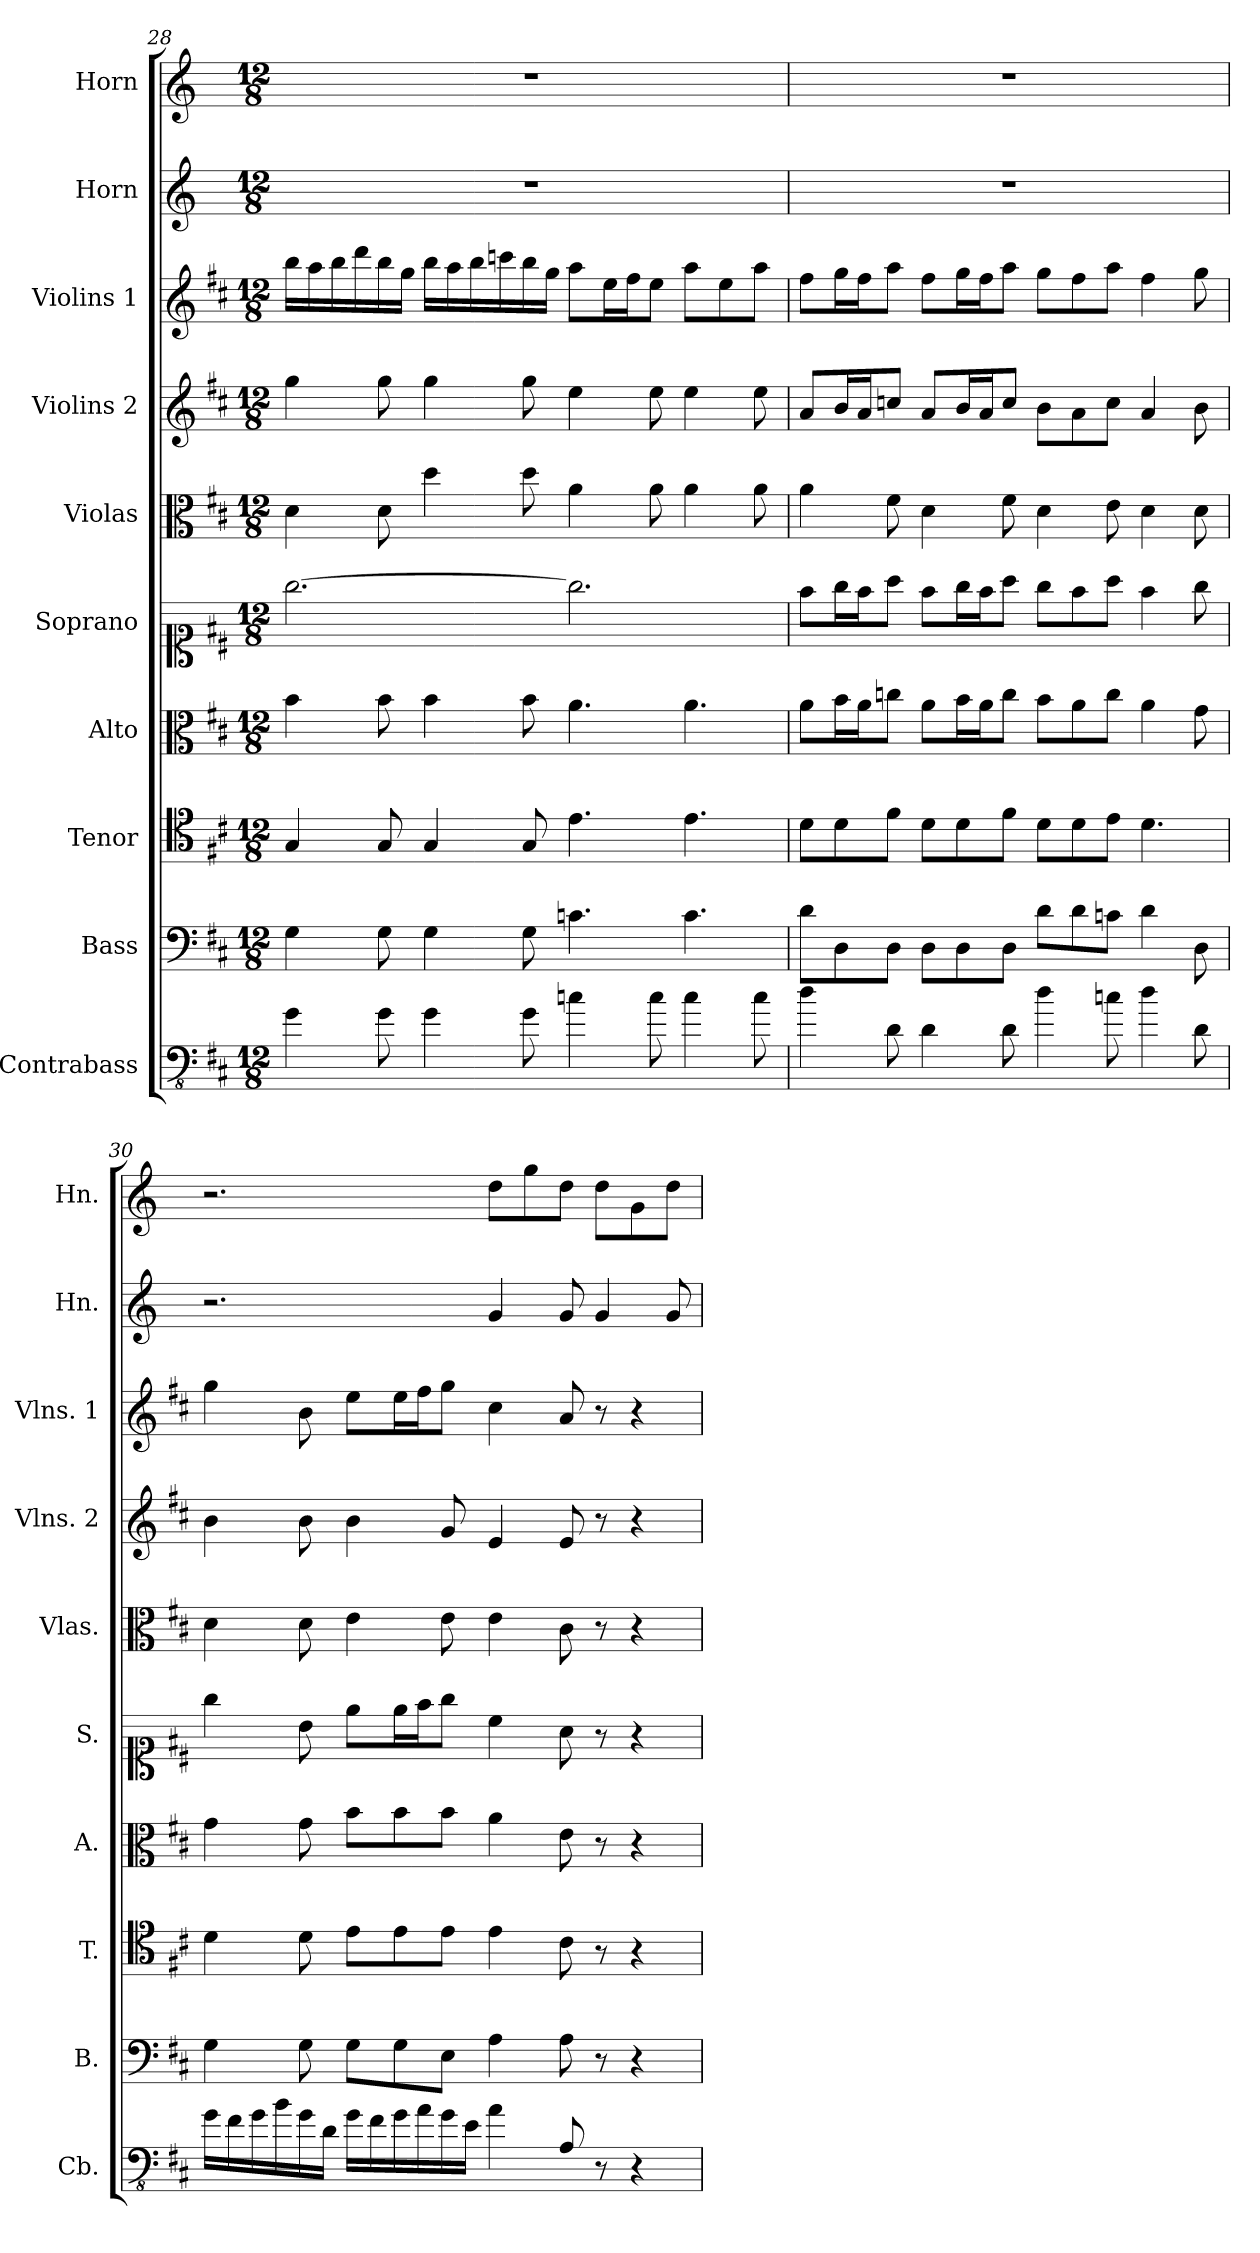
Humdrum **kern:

**kern	**kern	**kern	**kern	**kern	**kern	**kern	**kern	**kern	**kern
*part10	*part9	*part8	*part7	*part6	*part5	*part4	*part3	*part2	*part1
*staff10	*staff9	*staff8	*staff7	*staff6	*staff5	*staff4	*staff3	*staff2	*staff1
*I"Contrabass	*I"Bass	*I"Tenor	*I"Alto	*I"Soprano	*I"Violas	*I"Violins 2	*I"Violins 1	*I"Horn	*I"Horn
*I'Cb.	*I'B.	*I'T.	*I'A.	*I'S.	*I'Vlas.	*I'Vlns. 2	*I'Vlns. 1	*I'Hn.	*I'Hn.
!!LO:PB:g=z
*clefFv4	*clefF4	*clefC4	*clefC3	*clefC1	*clefC3	*clefG2	*clefG2	*clefG2	*clefG2
*ITrd7c12	*	*	*	*	*	*	*	*ITrd6c10	*ITrd6c10
*k[f#c#]	*k[f#c#]	*k[f#c#]	*k[f#c#]	*k[f#c#]	*k[f#c#]	*k[f#c#]	*k[f#c#]	*k[f#c#]	*k[f#c#]
*D:	*D:	*D:	*D:	*D:	*D:	*D:	*D:	*D:	*D:
*M12/8	*M12/8	*M12/8	*M12/8	*M12/8	*M12/8	*M12/8	*M12/8	*M12/8	*M12/8
=28	=28	=28	=28	=28	=28	=28	=28	=28	=28
4GG\	4G\	4G/	4b\	[2.gg\	4d\	4gg\	16bb\LL	1.r	1.r
.	.	.	.	.	.	.	16aa\	.	.
.	.	.	.	.	.	.	16bb\	.	.
.	.	.	.	.	.	.	16ddd\	.	.
8GG\	8G\	8G/	8b\	.	8d\	8gg\	16bb\	.	.
.	.	.	.	.	.	.	16gg\JJ	.	.
4GG\	4G\	4G/	4b\	.	4dd\	4gg\	16bb\LL	.	.
.	.	.	.	.	.	.	16aa\	.	.
.	.	.	.	.	.	.	16bb\	.	.
.	.	.	.	.	.	.	16cccn\	.	.
8GG\	8G\	8G/	8b\	.	8dd\	8gg\	16bb\	.	.
.	.	.	.	.	.	.	16gg\JJ	.	.
4Cn\	4.cn\	4.e\	4.a\	2.gg\]	4a\	4ee\	8aa\L	.	.
.	.	.	.	.	.	.	16ee\L	.	.
.	.	.	.	.	.	.	16ff#\J	.	.
8C\	.	.	.	.	8a\	8ee\	8ee\J	.	.
4C\	4.c\	4.e\	4.a\	.	4a\	4ee\	8aa\L	.	.
.	.	.	.	.	.	.	8ee\	.	.
8C\	.	.	.	.	8a\	8ee\	8aa\J	.	.
!!LO:PB:g=z
=29	=29	=29	=29	=29	=29	=29	=29	=29	=29
4D\	8d\L	8d\L	8a\L	8ff#\L	4a\	8a/L	8ff#\L	1.r	1.r
.	8D\	8d\	16b\L	16gg\L	.	16b/L	16gg\L	.	.
.	.	.	16a\J	16ff#\J	.	16a/J	16ff#\J	.	.
8DD\	8D\J	8f#\J	8ccn\J	8aa\J	8f#\	8ccn/J	8aa\J	.	.
4DD\	8D\L	8d\L	8a\L	8ff#\L	4d\	8a/L	8ff#\L	.	.
.	8D\	8d\	16b\L	16gg\L	.	16b/L	16gg\L	.	.
.	.	.	16a\J	16ff#\J	.	16a/J	16ff#\J	.	.
8DD\	8D\J	8f#\J	8cc\J	8aa\J	8f#\	8cc/J	8aa\J	.	.
4D\	8d\L	8d\L	8b\L	8gg\L	4d\	8b\L	8gg\L	.	.
.	8d\	8d\	8a\	8ff#\	.	8a\	8ff#\	.	.
8Cn\	8cn\J	8e\J	8cc\J	8aa\J	8e\	8cc\J	8aa\J	.	.
4D\	4d\	4.d\	4a\	4ff#\	4d\	4a/	4ff#\	.	.
8DD\	8D\	.	8g\	8gg\	8d\	8b\	8gg\	.	.
=30	=30	=30	=30	=30	=30	=30	=30	=30	=30
16GG\LL	4G\	4d\	4g\	4gg\	4d\	4b\	4gg\	2.r	2.r
16FF#\	.	.	.	.	.	.	.	.	.
16GG\	.	.	.	.	.	.	.	.	.
16BB\	.	.	.	.	.	.	.	.	.
16GG\	8G\	8d\	8g\	8b\	8d\	8b\	8b\	.	.
16DD\JJ	.	.	.	.	.	.	.	.	.
16GG\LL	8G\L	8e\L	8b\L	8ee\L	4e\	4b\	8ee\L	.	.
16FF#\	.	.	.	.	.	.	.	.	.
16GG\	8G\	8e\	8b\	16ee\L	.	.	16ee\L	.	.
16AA\	.	.	.	16ff#\J	.	.	16ff#\J	.	.
16GG\	8E\J	8e\J	8b\J	8gg\J	8e\	8g/	8gg\J	.	.
16EE\JJ	.	.	.	.	.	.	.	.	.
4AA\	4A\	4e\	4a\	4cc#\	4e\	4e/	4cc#\	4A/	8e\L
.	.	.	.	.	.	.	.	.	8a\
8AAA/	8A\	8c#\	8e\	8a\	8c#\	8e/	8a/	8A/	8e\J
8r	8r	8r	8r	8r	8r	8r	8r	4A/	8e\L
4r	4r	4r	4r	4r	4r	4r	4r	.	8A\
.	.	.	.	.	.	.	.	8A/	8e\J
=	=	=	=	=	=	=	=	=	=
*-	*-	*-	*-	*-	*-	*-	*-	*-	*-
